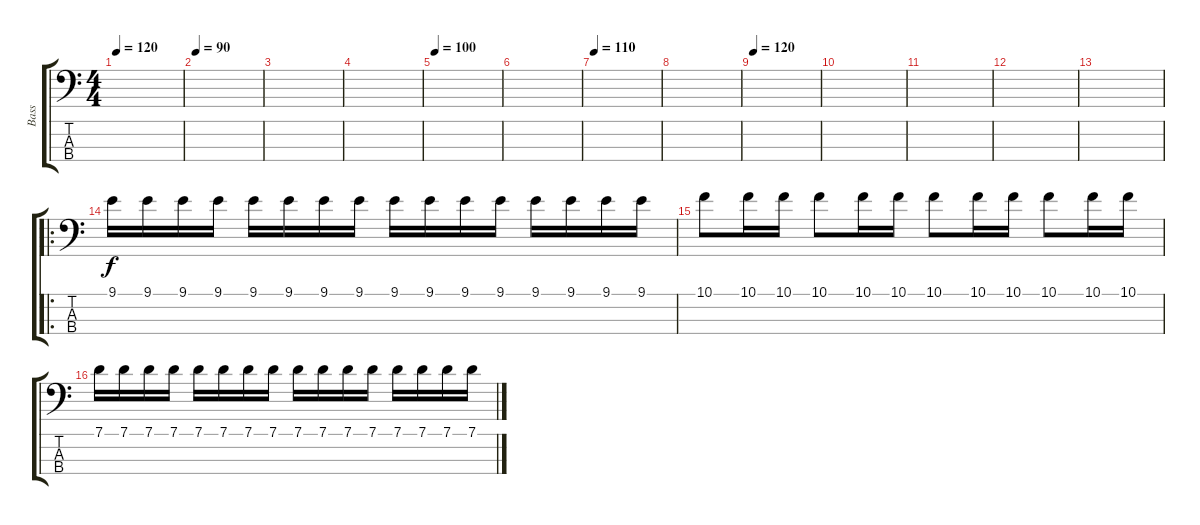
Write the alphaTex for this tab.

\track ("Bass" "Bass") {instrument electricbasspick}
\staff {score tabs}
\tuning (G2 D2 A1 E1) {hide}
\ts (4 4)
\tempo 120
\clef f4
\ks c
|
\tempo 90
|
|
|
\tempo 100
|
|
\tempo 110
|
|
\tempo 120
|
|
|
|
|
\ro
9.1.16 9.1.16 9.1.16 9.1.16 9.1.16 9.1.16 9.1.16 9.1.16 9.1.16 9.1.16 9.1.16 9.1.16 9.1.16 9.1.16 9.1.16 9.1.16 |
10.1.8 10.1.16 10.1.16 10.1.8 10.1.16 10.1.16 10.1.8 10.1.16 10.1.16 10.1.8 10.1.16 10.1.16 |
7.1.16 7.1.16 7.1.16 7.1.16 7.1.16 7.1.16 7.1.16 7.1.16 7.1.16 7.1.16 7.1.16 7.1.16 7.1.16 7.1.16 7.1.16 7.1.16
